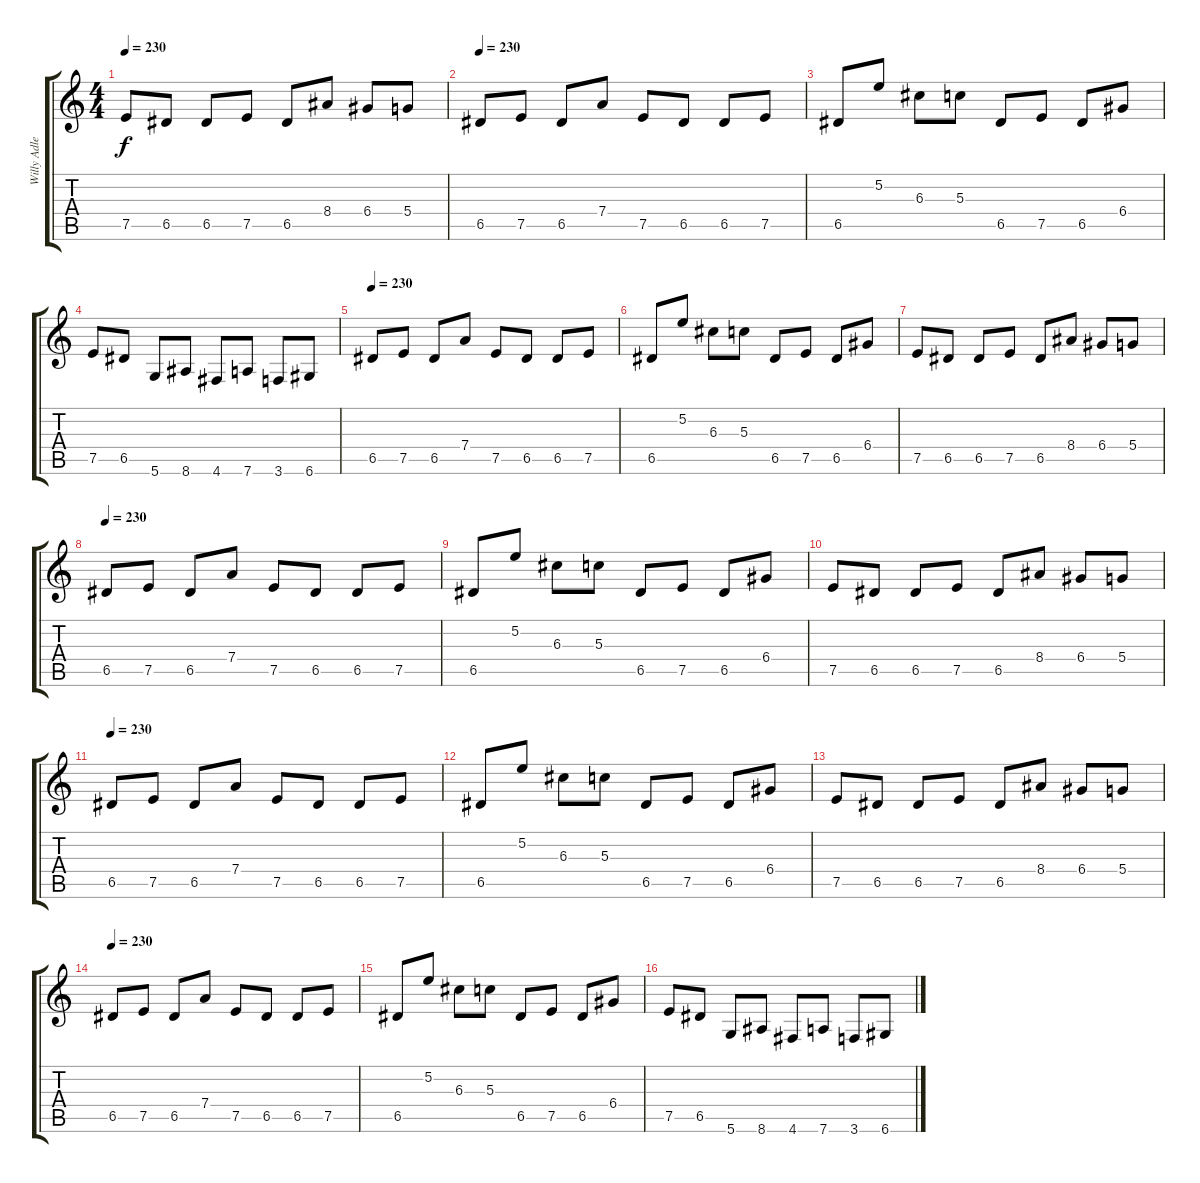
\track ("Willy Adler" "Willy Adle") {instrument distortionguitar}
\staff {score tabs}
\tuning (E4 B3 G3 D3 A2 D2) {hide}
\ts (4 4)
\tempo 230
\clef g2
\ks c
7.5.8{dy f} 6.5.8 6.5.8 7.5.8 6.5.8 8.4.8 6.4.8 5.4.8 |
\tempo 230
6.5.8 7.5.8 6.5.8 7.4.8 7.5.8 6.5.8 6.5.8 7.5.8 |
6.5.8 5.2.8 6.3.8 5.3.8 6.5.8 7.5.8 6.5.8 6.4.8 |
7.5.8 6.5.8 5.6.8 8.6.8 4.6.8 7.6.8 3.6.8 6.6.8 |
\tempo 230
6.5.8 7.5.8 6.5.8 7.4.8 7.5.8 6.5.8 6.5.8 7.5.8 |
6.5.8 5.2.8 6.3.8 5.3.8 6.5.8 7.5.8 6.5.8 6.4.8 |
7.5.8 6.5.8 6.5.8 7.5.8 6.5.8 8.4.8 6.4.8 5.4.8 |
\tempo 230
6.5.8 7.5.8 6.5.8 7.4.8 7.5.8 6.5.8 6.5.8 7.5.8 |
6.5.8 5.2.8 6.3.8 5.3.8 6.5.8 7.5.8 6.5.8 6.4.8 |
7.5.8 6.5.8 6.5.8 7.5.8 6.5.8 8.4.8 6.4.8 5.4.8 |
\tempo 230
6.5.8 7.5.8 6.5.8 7.4.8 7.5.8 6.5.8 6.5.8 7.5.8 |
6.5.8 5.2.8 6.3.8 5.3.8 6.5.8 7.5.8 6.5.8 6.4.8 |
7.5.8 6.5.8 6.5.8 7.5.8 6.5.8 8.4.8 6.4.8 5.4.8 |
\tempo 230
6.5.8 7.5.8 6.5.8 7.4.8 7.5.8 6.5.8 6.5.8 7.5.8 |
6.5.8 5.2.8 6.3.8 5.3.8 6.5.8 7.5.8 6.5.8{txt ""} 6.4.8 |
7.5.8 6.5.8 5.6.8 8.6.8 4.6.8 7.6.8 3.6.8 6.6.8
